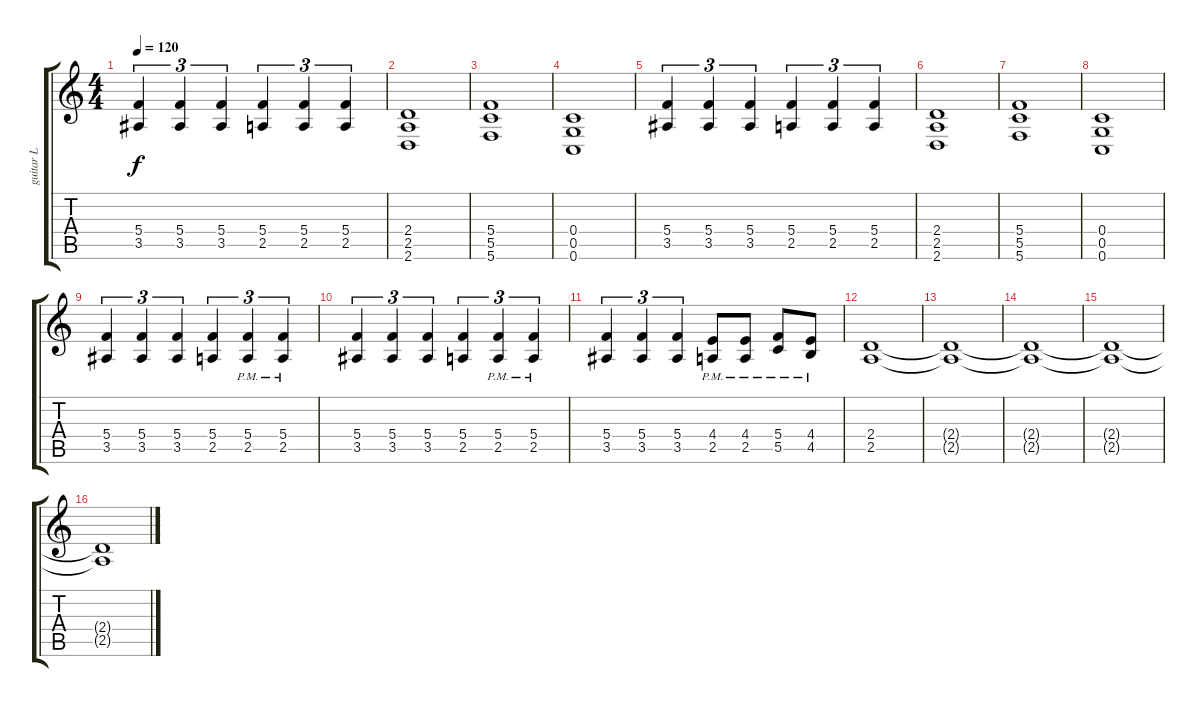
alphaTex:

\track ("guitar L" "guitar L") {instrument distortionguitar}
\staff {score tabs}
\tuning (D4 A3 F3 C3 G2 C2) {hide}
\ts (4 4)
\tempo 120
\clef g2
\ks c
(5.4 3.5).4{tu (3 2) dy f} (5.4 3.5).4{tu (3 2)} (5.4 3.5).4{tu (3 2)} (5.4 2.5).4{tu (3 2)} (5.4 2.5).4{tu (3 2)} (5.4 2.5).4{tu (3 2)} |
(2.4 2.5 2.6).1 |
(5.4 5.5 5.6).1 |
(0.4 0.5 0.6).1 |
(5.4 3.5).4{tu (3 2)} (5.4 3.5).4{tu (3 2)} (5.4 3.5).4{tu (3 2)} (5.4 2.5).4{tu (3 2)} (5.4 2.5).4{tu (3 2)} (5.4 2.5).4{tu (3 2)} |
(2.4 2.5 2.6).1 |
(5.4 5.5 5.6).1 |
(0.4 0.5 0.6).1 |
(5.4 3.5).4{tu (3 2)} (5.4 3.5).4{tu (3 2)} (5.4 3.5).4{tu (3 2)} (5.4 2.5).4{tu (3 2)} (5.4{pm} 2.5{pm}).4{tu (3 2)} (5.4{pm} 2.5{pm}).4{tu (3 2)} |
(5.4 3.5).4{tu (3 2)} (5.4 3.5).4{tu (3 2)} (5.4 3.5).4{tu (3 2)} (5.4 2.5).4{tu (3 2)} (5.4{pm} 2.5{pm}).4{tu (3 2)} (5.4{pm} 2.5{pm}).4{tu (3 2)} |
(5.4 3.5).4{tu (3 2)} (5.4 3.5).4{tu (3 2)} (5.4 3.5).4{tu (3 2)} (4.4{pm} 2.5{pm}).8 (4.4{pm} 2.5{pm}).8 (5.4{pm} 5.5{pm}).8 (4.4{pm} 4.5{pm}).8 |
(2.4 2.5).1 |
(2.4{t} 2.5{t}).1 |
(2.4{t} 2.5{t}).1 |
(2.4{t} 2.5{t}).1 |
(2.4{t} 2.5{t}).1
